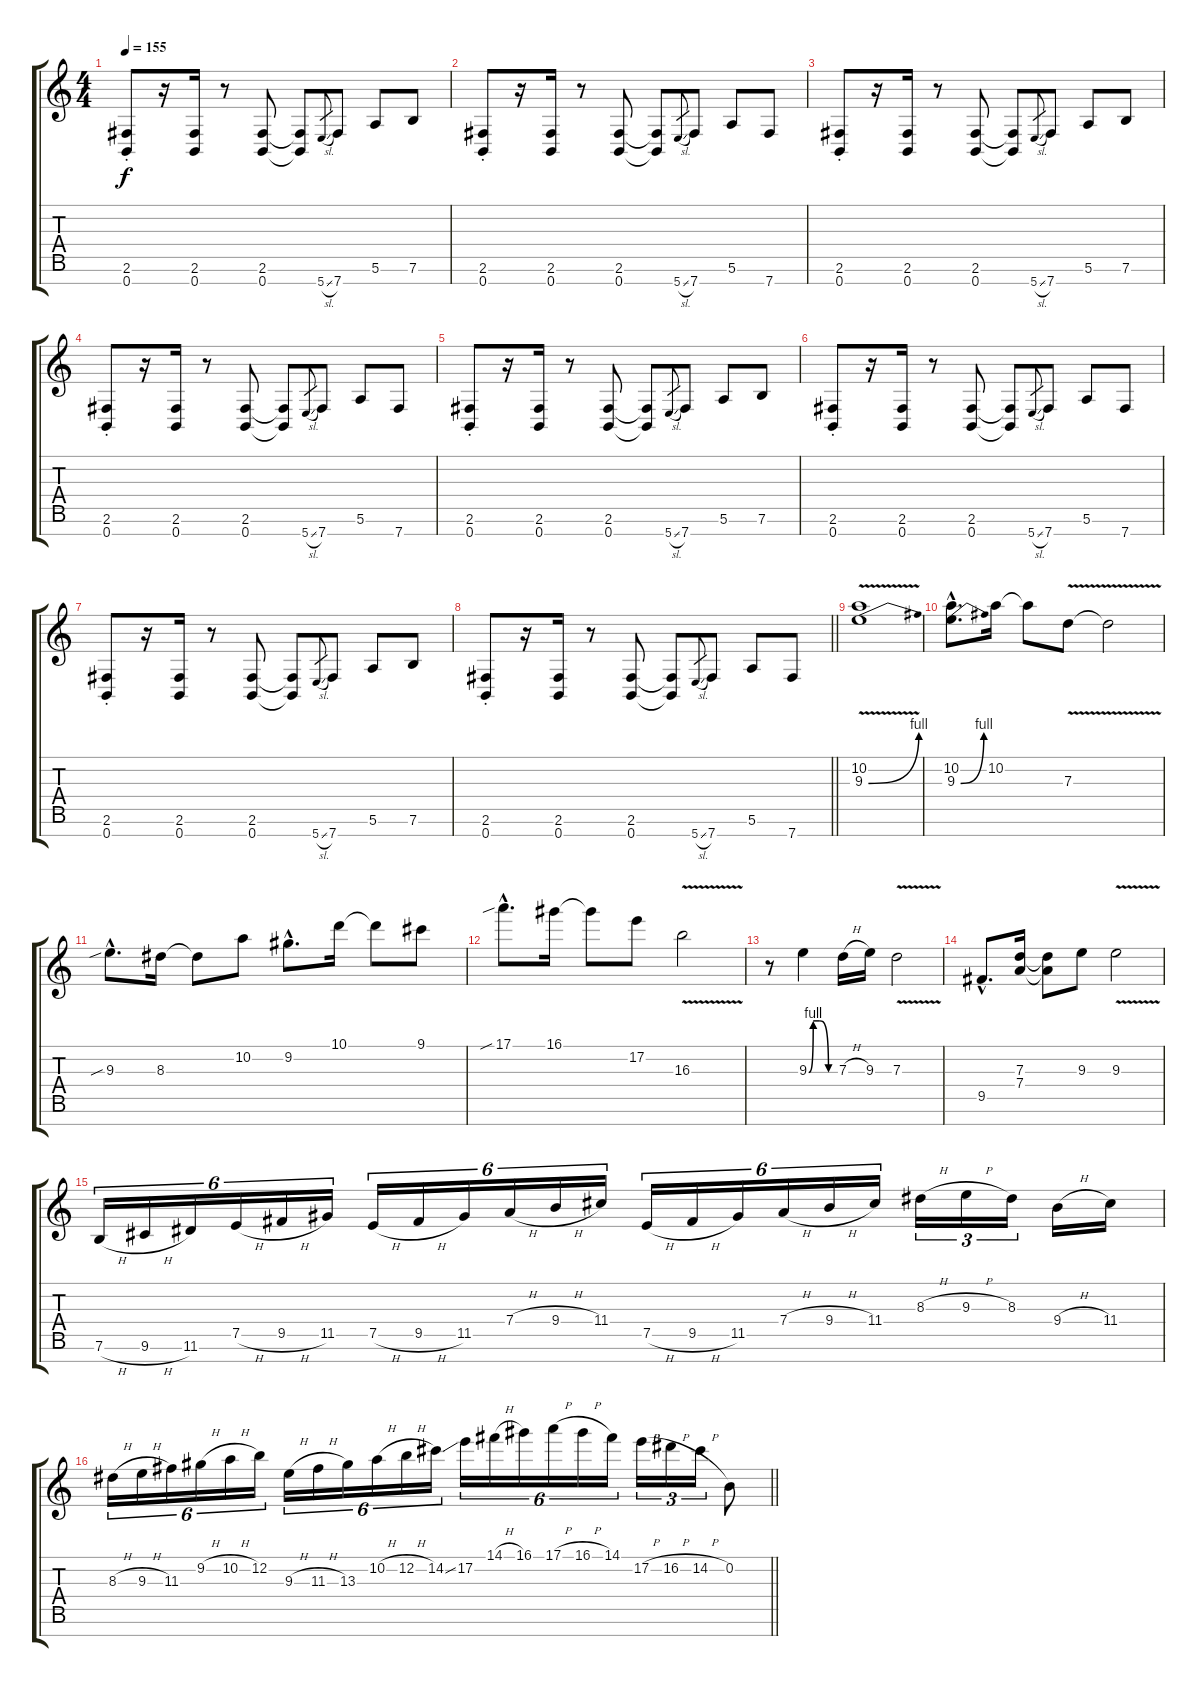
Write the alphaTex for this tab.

\track "" {instrument distortionguitar}
\staff {score tabs}
\tuning (E4 B3 G3 D3 A2 E2 B1) {hide}
\ts (4 4)
\tempo 155
\clef g2
\ks c
(2.6{st} 0.7{st}).8{dy f} r.16 (2.6 0.7).16 r.8 (2.6 0.7).8 (2.6{t} 0.7{t}).8 5.7{sl}.8{gr} 7.7.8 5.6.8 7.6.8 |
(2.6{st} 0.7{st}).8 r.16 (2.6 0.7).16 r.8 (2.6 0.7).8 (2.6{t} 0.7{t}).8 5.7{sl}.8{gr} 7.7.8 5.6.8 7.7.8 |
(2.6{st} 0.7{st}).8 r.16 (2.6 0.7).16 r.8 (2.6 0.7).8 (2.6{t} 0.7{t}).8 5.7{sl}.8{gr} 7.7.8 5.6.8 7.6.8 |
(2.6{st} 0.7{st}).8 r.16 (2.6 0.7).16 r.8 (2.6 0.7).8 (2.6{t} 0.7{t}).8 5.7{sl}.8{gr} 7.7.8 5.6.8 7.7.8 |
(2.6{st} 0.7{st}).8 r.16 (2.6 0.7).16 r.8 (2.6 0.7).8 (2.6{t} 0.7{t}).8 5.7{sl}.8{gr} 7.7.8 5.6.8 7.6.8 |
(2.6{st} 0.7{st}).8 r.16 (2.6 0.7).16 r.8 (2.6 0.7).8 (2.6{t} 0.7{t}).8 5.7{sl}.8{gr} 7.7.8 5.6.8 7.7.8 |
(2.6{st} 0.7{st}).8 r.16 (2.6 0.7).16 r.8 (2.6 0.7).8 (2.6{t} 0.7{t}).8 5.7{sl}.8{gr} 7.7.8 5.6.8 7.6.8 |
\barLineRight lightlight
(2.6{st} 0.7{st}).8 r.16 (2.6 0.7).16 r.8 (2.6 0.7).8 (2.6{t} 0.7{t}).8 5.7{sl}.8{gr} 7.7.8 5.6.8 7.7.8 |
(10.2 9.3{be (bend 0 0 60 4) v}).1 |
(10.2{hac} 9.3{be (bend 0 0 60 4) hac}).8{d} 10.2.16 10.2{t}.8 7.3{v}.8 7.3{t}.2 |
9.3{sib hac}.8{d} 8.3.16 8.3{t}.8 10.2.8 9.2{hac}.8{d} 10.1.16 10.1{t}.8 9.1.8 |
17.1{sib hac}.8{d} 16.1.16 16.1{t}.8 17.2.8 16.3{v}.2 |
r.8 9.3{be (custom 0 0 10 4 25 4 45 0 60 0)}.4 7.3{h}.16 9.3.16 7.3{v}.2 |
9.5{hac}.8{d} (7.3 7.4).16 (7.3{t} 7.4{t}).8 9.3.8 9.3{v}.2 |
7.6{h}.16{tu (6 4)} 9.6{h}.16{tu (6 4)} 11.6.16{tu (6 4)} 7.5{h}.16{tu (6 4)} 9.5{h}.16{tu (6 4)} 11.5.16{tu (6 4)} 7.5{h}.16{tu (6 4)} 9.5{h}.16{tu (6 4)} 11.5.16{tu (6 4)} 7.4{h}.16{tu (6 4)} 9.4{h}.16{tu (6 4)} 11.4.16{tu (6 4)} 7.5{h}.16{tu (6 4)} 9.5{h}.16{tu (6 4)} 11.5.16{tu (6 4)} 7.4{h}.16{tu (6 4)} 9.4{h}.16{tu (6 4)} 11.4.16{tu (6 4)} 8.3{h}.16{tu (3 2)} 9.3{h}.16{tu (3 2)} 8.3.16{tu (3 2)} 9.4{h}.16 11.4.16 |
\barLineRight lightlight
8.3{h}.16{tu (6 4)} 9.3{h}.16{tu (6 4)} 11.3.16{tu (6 4)} 9.2{h}.16{tu (6 4)} 10.2{h}.16{tu (6 4)} 12.2.16{tu (6 4)} 9.3{h}.16{tu (6 4)} 11.3{h}.16{tu (6 4)} 13.3.16{tu (6 4)} 10.2{h}.16{tu (6 4)} 12.2{h}.16{tu (6 4)} 14.2{ss}.16{tu (6 4)} 17.2.16{tu (6 4)} 14.1{h}.16{tu (6 4)} 16.1.16{tu (6 4)} 17.1{h}.16{tu (6 4)} 16.1{h}.16{tu (6 4)} 14.1.16{tu (6 4)} 17.2{h}.16{tu (3 2)} 16.2{h}.16{tu (3 2)} 14.2{h}.16{tu (3 2)} 0.2.8
